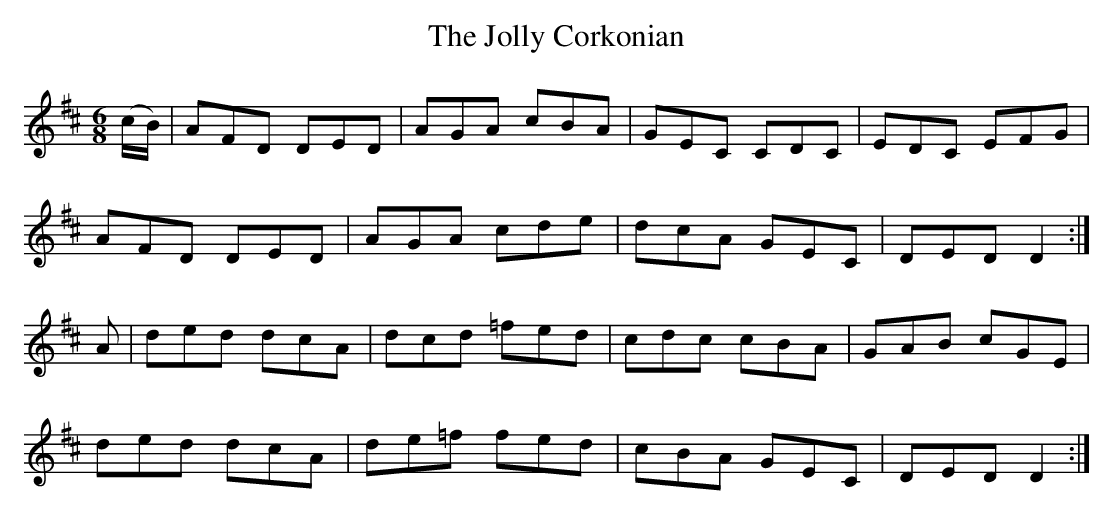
X:1
T: The Jolly Corkonian
M: 6/8
L: 1/8
K: D
(c/B/)|AFD DED|AGA cBA|GEC CDC|EDC EFG|
AFD DED|AGA cde|dcA GEC|DED D2:|
A|ded dcA|dcd =fed|cdc cBA|GAB cGE|
ded dcA|de=f fed|cBA GEC|DED D2:|
